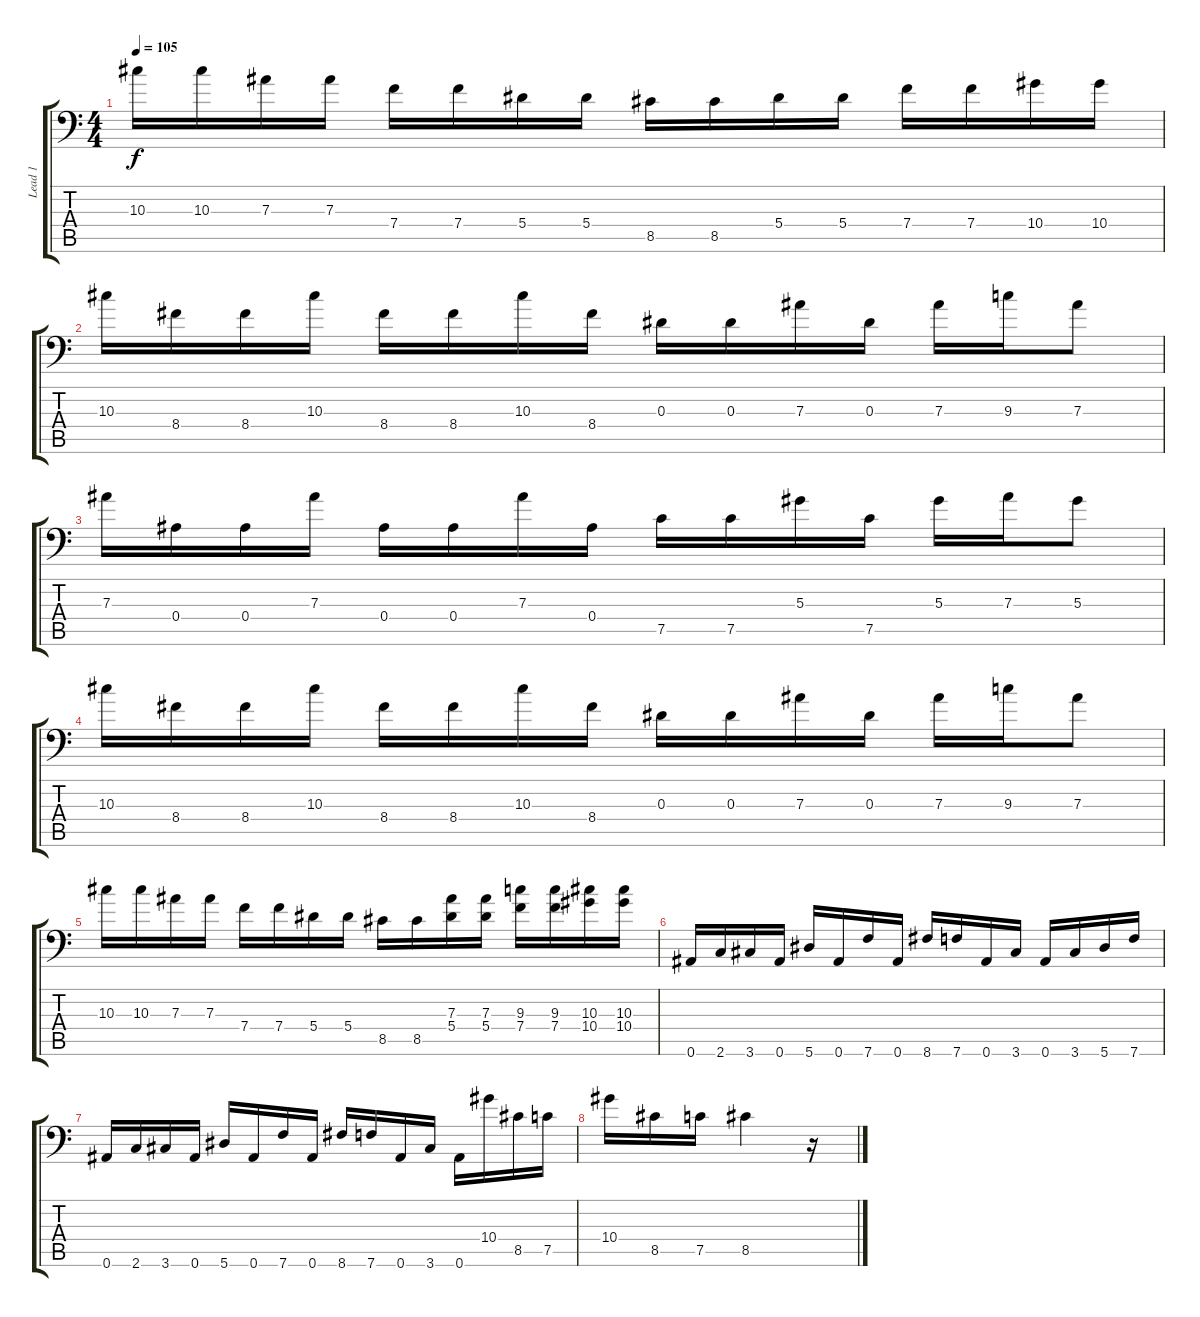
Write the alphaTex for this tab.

\track ("Lead 1" "Lead 1") {instrument distortionguitar}
\staff {score tabs}
\tuning (C4 G3 Eb3 Bb2 F2 Bb1) {hide}
\ts (4 4)
\tempo 105
\clef f4
\ks c
10.3.16{dy f} 10.3.16 7.3.16 7.3.16 7.4.16 7.4.16 5.4.16 5.4.16 8.5.16 8.5.16 5.4.16 5.4.16 7.4.16 7.4.16 10.4.16 10.4.16 |
10.3.16 8.4.16 8.4.16 10.3.16 8.4.16 8.4.16 10.3.16 8.4.16 0.3.16 0.3.16 7.3.16 0.3.16 7.3.16 9.3.16 7.3.8 |
7.3.16 0.4.16 0.4.16 7.3.16 0.4.16 0.4.16 7.3.16 0.4.16 7.5.16 7.5.16 5.3.16 7.5.16 5.3.16 7.3.16 5.3.8 |
10.3.16 8.4.16 8.4.16 10.3.16 8.4.16 8.4.16 10.3.16 8.4.16 0.3.16 0.3.16 7.3.16 0.3.16 7.3.16 9.3.16 7.3.8 |
10.3.16 10.3.16 7.3.16 7.3.16 7.4.16 7.4.16 5.4.16 5.4.16 8.5.16 8.5.16 (7.3 5.4).16 (7.3 5.4).16 (9.3 7.4).16 (9.3 7.4).16 (10.3 10.4).16 (10.3 10.4).16 |
0.6.16 2.6.16 3.6.16 0.6.16 5.6.16 0.6.16 7.6.16 0.6.16 8.6.16 7.6.16 0.6.16 3.6.16 0.6.16 3.6.16 5.6.16 7.6.16 |
0.6.16 2.6.16 3.6.16 0.6.16 5.6.16 0.6.16 7.6.16 0.6.16 8.6.16 7.6.16 0.6.16 3.6.16 0.6.16 10.4.16 8.5.16 7.5.16 |
10.4.16 8.5.16 7.5.16 8.5.4 r.16
